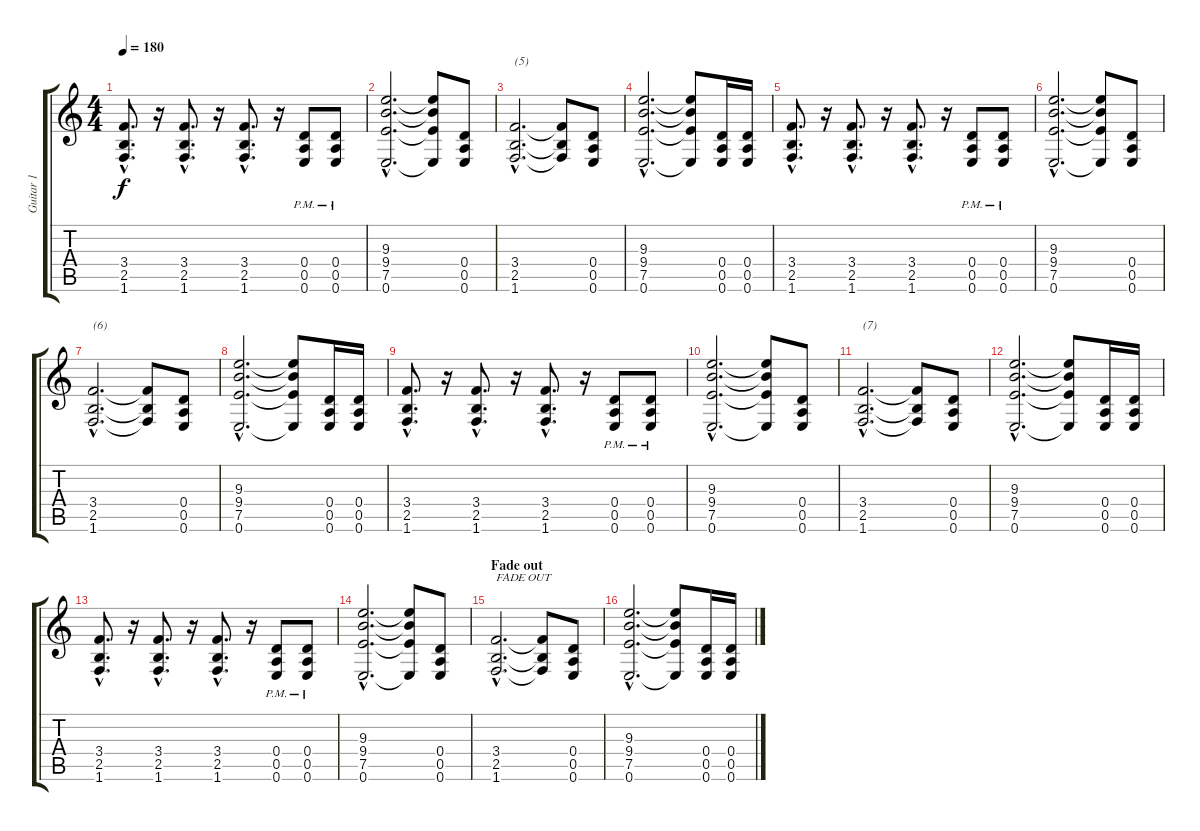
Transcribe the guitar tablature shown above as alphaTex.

\track ("Guitar 1" "Guitar 1") {instrument overdrivenguitar}
\staff {score tabs}
\tuning (E4 B3 G3 D3 A2 E2) {hide}
\ts (4 4)
\tempo 180
\clef g2
\ks c
(3.4{hac} 2.5{hac} 1.6{hac}).8{d dy f} r.16 (3.4{hac} 2.5{hac} 1.6{hac}).8{d} r.16 (3.4{hac} 2.5{hac} 1.6{hac}).8{d} r.16 (0.4{pm} 0.5{pm} 0.6{pm}).8 (0.4{pm} 0.5{pm} 0.6{pm}).8 |
(9.3{hac} 9.4{hac} 7.5{hac} 0.6{hac}).2{d} (9.3{t} 9.4{t} 7.5{t} 0.6{t}).8 (0.4 0.5 0.6).8 |
(3.4{hac} 2.5{hac} 1.6{hac}).2{d txt "(5)"} (3.4{t} 2.5{t} 1.6{t}).8 (0.4 0.5 0.6).8 |
(9.3{hac} 9.4{hac} 7.5{hac} 0.6{hac}).2{d} (9.3{t} 9.4{t} 7.5{t} 0.6{t}).8 (0.4 0.5 0.6).16 (0.4 0.5 0.6).16 |
(3.4{hac} 2.5{hac} 1.6{hac}).8{d} r.16 (3.4{hac} 2.5{hac} 1.6{hac}).8{d} r.16 (3.4{hac} 2.5{hac} 1.6{hac}).8{d} r.16 (0.4{pm} 0.5{pm} 0.6{pm}).8 (0.4{pm} 0.5{pm} 0.6{pm}).8 |
(9.3{hac} 9.4{hac} 7.5{hac} 0.6{hac}).2{d} (9.3{t} 9.4{t} 7.5{t} 0.6{t}).8 (0.4 0.5 0.6).8 |
(3.4{hac} 2.5{hac} 1.6{hac}).2{d txt "(6)"} (3.4{t} 2.5{t} 1.6{t}).8 (0.4 0.5 0.6).8 |
(9.3{hac} 9.4{hac} 7.5{hac} 0.6{hac}).2{d} (9.3{t} 9.4{t} 7.5{t} 0.6{t}).8 (0.4 0.5 0.6).16 (0.4 0.5 0.6).16 |
(3.4{hac} 2.5{hac} 1.6{hac}).8{d} r.16 (3.4{hac} 2.5{hac} 1.6{hac}).8{d} r.16 (3.4{hac} 2.5{hac} 1.6{hac}).8{d} r.16 (0.4{pm} 0.5{pm} 0.6{pm}).8 (0.4{pm} 0.5{pm} 0.6{pm}).8 |
(9.3{hac} 9.4{hac} 7.5{hac} 0.6{hac}).2{d} (9.3{t} 9.4{t} 7.5{t} 0.6{t}).8 (0.4 0.5 0.6).8 |
(3.4{hac} 2.5{hac} 1.6{hac}).2{d txt "(7)"} (3.4{t} 2.5{t} 1.6{t}).8 (0.4 0.5 0.6).8 |
(9.3{hac} 9.4{hac} 7.5{hac} 0.6{hac}).2{d} (9.3{t} 9.4{t} 7.5{t} 0.6{t}).8 (0.4 0.5 0.6).16 (0.4 0.5 0.6).16 |
(3.4{hac} 2.5{hac} 1.6{hac}).8{d} r.16 (3.4{hac} 2.5{hac} 1.6{hac}).8{d} r.16 (3.4{hac} 2.5{hac} 1.6{hac}).8{d} r.16 (0.4{pm} 0.5{pm} 0.6{pm}).8 (0.4{pm} 0.5{pm} 0.6{pm}).8 |
(9.3{hac} 9.4{hac} 7.5{hac} 0.6{hac}).2{d} (9.3{t} 9.4{t} 7.5{t} 0.6{t}).8 (0.4 0.5 0.6).8 |
\section ("" "Fade out")
(3.4{hac} 2.5{hac} 1.6{hac}).2{d txt "FADE OUT" volume 9} (3.4{t} 2.5{t} 1.6{t}).8 (0.4 0.5 0.6).8 |
(9.3{hac} 9.4{hac} 7.5{hac} 0.6{hac}).2{d} (9.3{t} 9.4{t} 7.5{t} 0.6{t}).8 (0.4 0.5 0.6).16 (0.4 0.5 0.6).16
